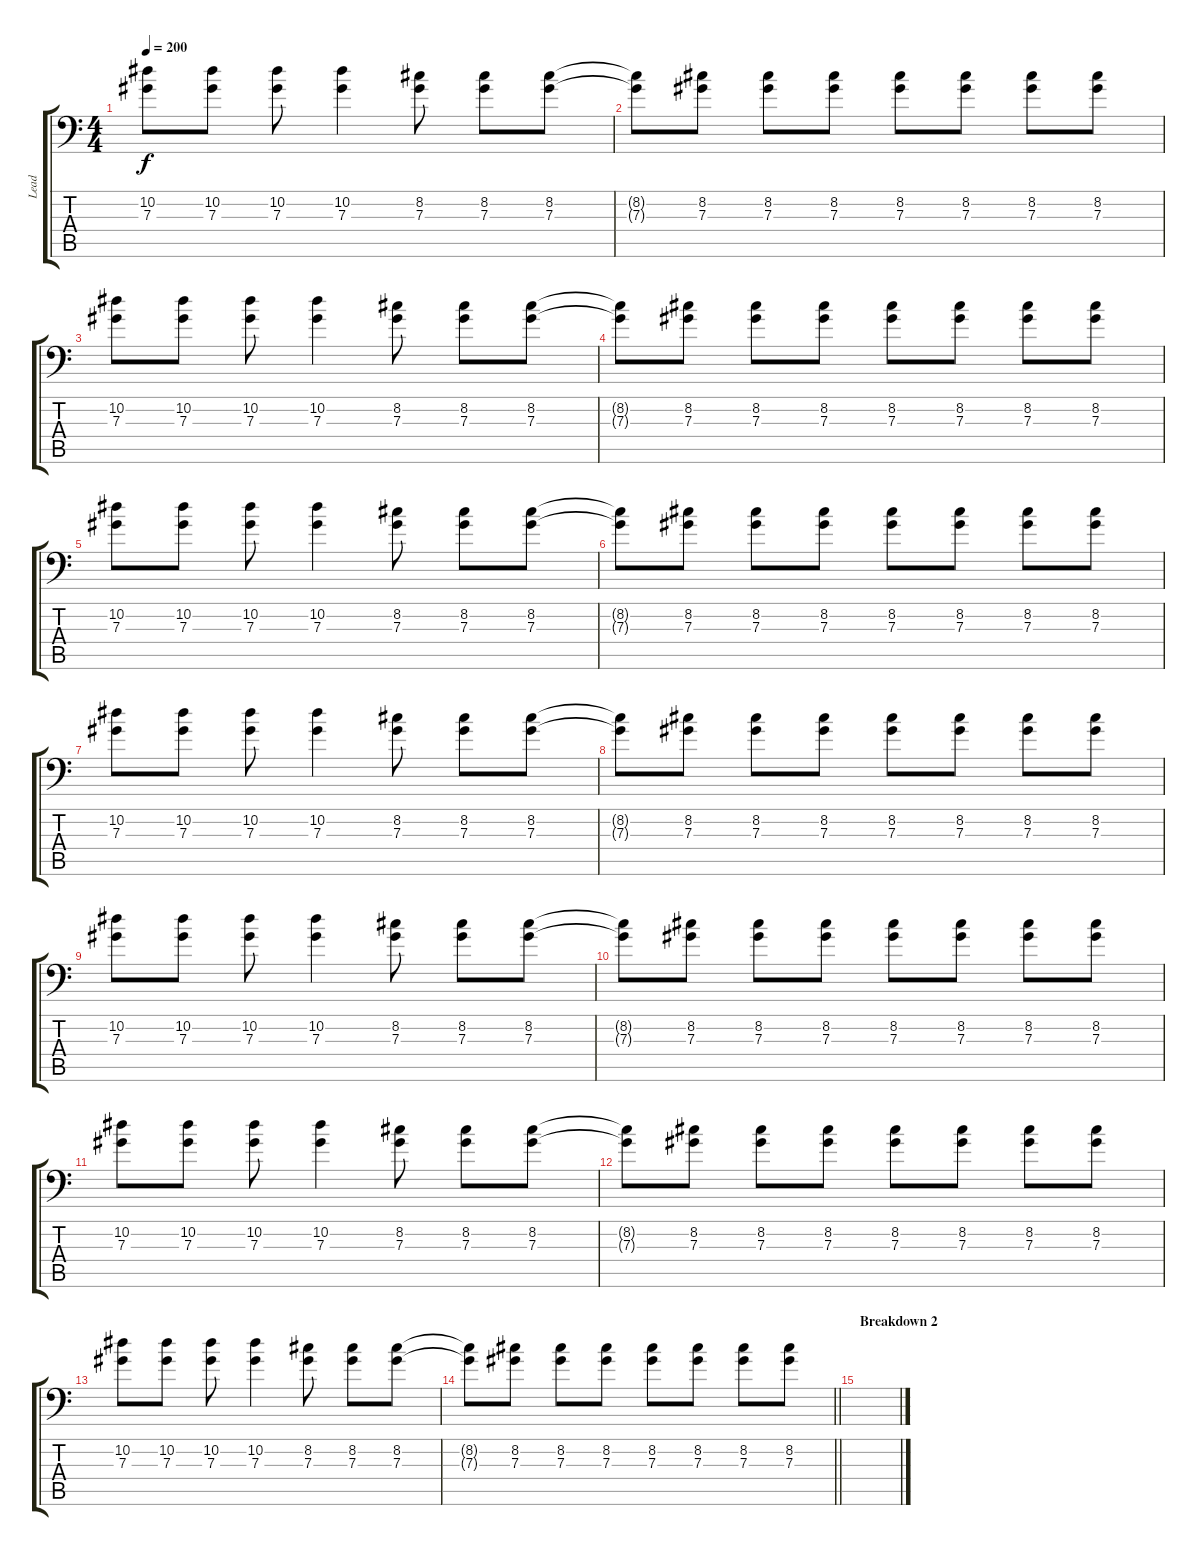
\track ("Lead" "Lead") {instrument distortionguitar}
\staff {score tabs}
\tuning (Bb3 F3 Db3 Ab2 Eb2 Ab1) {hide}
\ts (4 4)
\tempo 200
\clef f4
\ks c
(10.2 7.3).8{dy f} (10.2 7.3).8 (10.2 7.3).8 (10.2 7.3).4 (8.2 7.3).8 (8.2 7.3).8 (8.2 7.3).8 |
(8.2{t} 7.3{t}).8 (8.2 7.3).8 (8.2 7.3).8 (8.2 7.3).8 (8.2 7.3).8 (8.2 7.3).8 (8.2 7.3).8 (8.2 7.3).8 |
(10.2 7.3).8 (10.2 7.3).8 (10.2 7.3).8 (10.2 7.3).4 (8.2 7.3).8 (8.2 7.3).8 (8.2 7.3).8 |
(8.2{t} 7.3{t}).8 (8.2 7.3).8 (8.2 7.3).8 (8.2 7.3).8 (8.2 7.3).8 (8.2 7.3).8 (8.2 7.3).8 (8.2 7.3).8 |
(10.2 7.3).8 (10.2 7.3).8 (10.2 7.3).8 (10.2 7.3).4 (8.2 7.3).8 (8.2 7.3).8 (8.2 7.3).8 |
(8.2{t} 7.3{t}).8 (8.2 7.3).8 (8.2 7.3).8 (8.2 7.3).8 (8.2 7.3).8 (8.2 7.3).8 (8.2 7.3).8 (8.2 7.3).8 |
(10.2 7.3).8 (10.2 7.3).8 (10.2 7.3).8 (10.2 7.3).4 (8.2 7.3).8 (8.2 7.3).8 (8.2 7.3).8 |
(8.2{t} 7.3{t}).8 (8.2 7.3).8 (8.2 7.3).8 (8.2 7.3).8 (8.2 7.3).8 (8.2 7.3).8 (8.2 7.3).8 (8.2 7.3).8 |
(10.2 7.3).8 (10.2 7.3).8 (10.2 7.3).8 (10.2 7.3).4 (8.2 7.3).8 (8.2 7.3).8 (8.2 7.3).8 |
(8.2{t} 7.3{t}).8 (8.2 7.3).8 (8.2 7.3).8 (8.2 7.3).8 (8.2 7.3).8 (8.2 7.3).8 (8.2 7.3).8 (8.2 7.3).8 |
(10.2 7.3).8 (10.2 7.3).8 (10.2 7.3).8 (10.2 7.3).4 (8.2 7.3).8 (8.2 7.3).8 (8.2 7.3).8 |
(8.2{t} 7.3{t}).8 (8.2 7.3).8 (8.2 7.3).8 (8.2 7.3).8 (8.2 7.3).8 (8.2 7.3).8 (8.2 7.3).8 (8.2 7.3).8 |
(10.2 7.3).8 (10.2 7.3).8 (10.2 7.3).8 (10.2 7.3).4 (8.2 7.3).8 (8.2 7.3).8 (8.2 7.3).8 |
\barLineRight lightlight
(8.2{t} 7.3{t}).8 (8.2 7.3).8 (8.2 7.3).8 (8.2 7.3).8 (8.2 7.3).8 (8.2 7.3).8 (8.2 7.3).8 (8.2 7.3).8 |
\section ("" "Breakdown 2")
